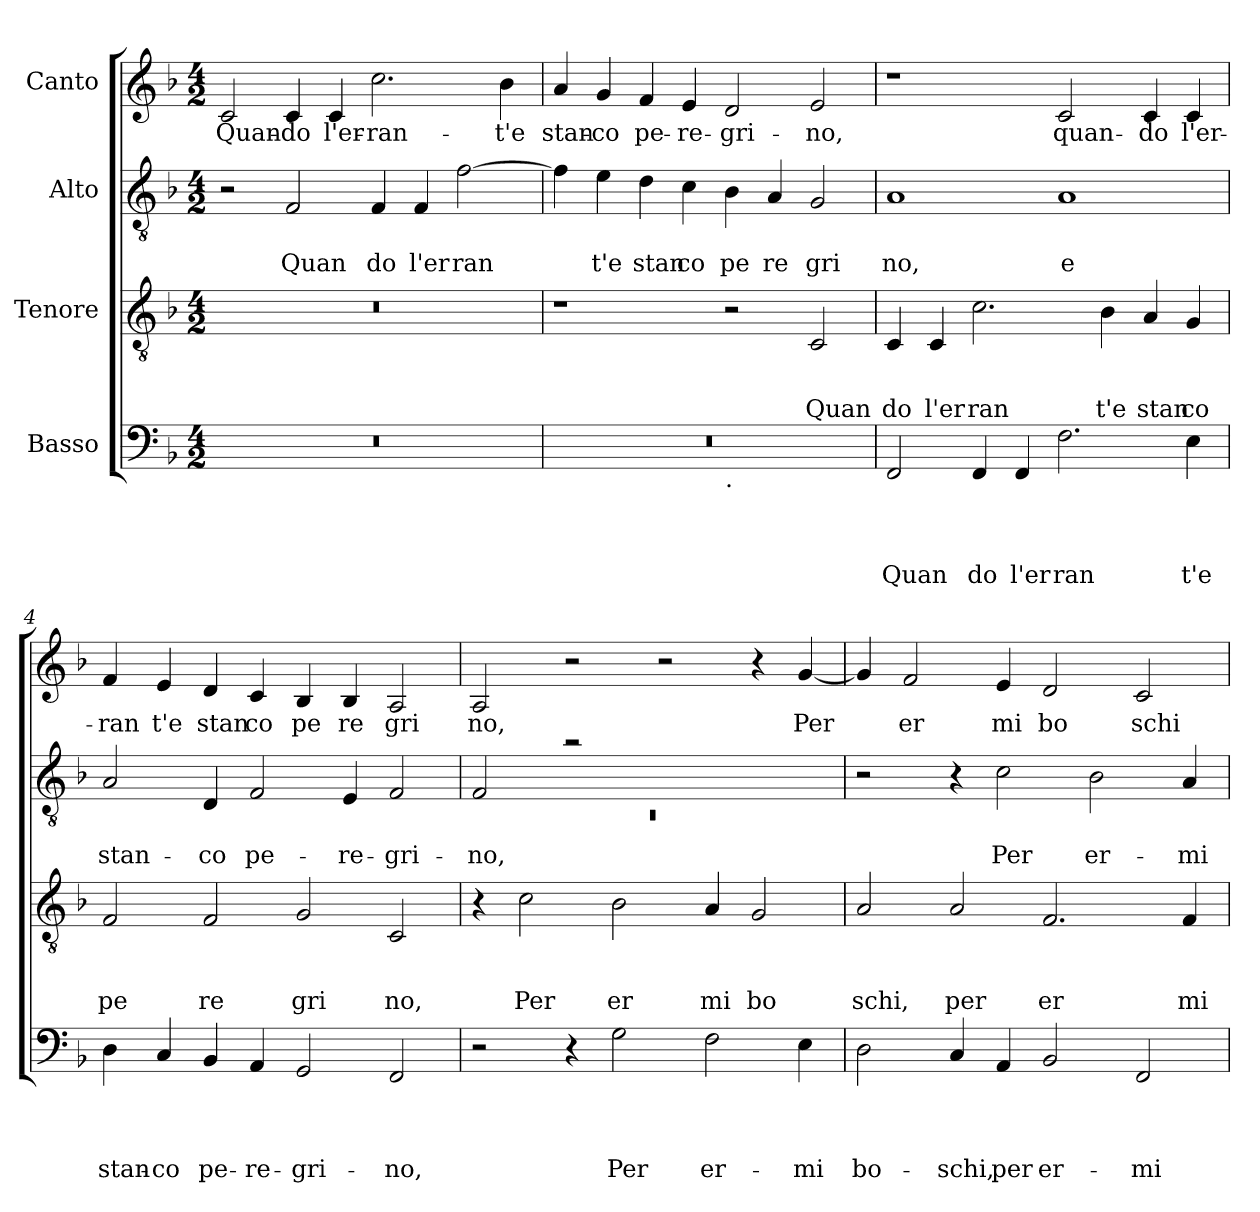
**kern	**text	**text	**text	**text	**kern	**text	**text	**text	**kern	**text	**text	**kern	**text
*part4	*part4	*part4	*part4	*part4	*part3	*part3	*part3	*part3	*part2	*part2	*part2	*part1	*part1
*staff4	*staff4	*staff4	*staff4	*staff4	*staff3	*staff3	*staff3	*staff3	*staff2	*staff2	*staff2	*staff1	*staff1
*I"Basso	*	*	*	*	*I"Tenore	*	*	*	*I"Alto	*	*	*I"Canto	*
*clefF4	*	*	*	*	*clefGv2	*	*	*	*clefGv2	*	*	*clefG2	*
*k[b-]	*	*	*	*	*k[b-]	*	*	*	*k[b-]	*	*	*k[b-]	*
*F:	*	*	*	*	*F:	*	*	*	*F:	*	*	*F:	*
*M4/2	*	*	*	*	*M4/2	*	*	*	*M4/2	*	*	*M4/2	*
=1	=1	=1	=1	=1	=1	=1	=1	=1	=1	=1	=1	=1	=1
!	!	!	!	!	!	!	!	!	!	!	!	!	!LO:LY:b
0r	.	.	.	.	0r	.	.	.	2r	.	.	2c/	Quan-
!	!	!	!	!	!	!	!	!	!	!	!LO:LY:b	!	!LO:LY:b
.	.	.	.	.	.	.	.	.	2F/	.	Quan	4c/	-do
!	!	!	!	!	!	!	!	!	!	!	!	!	!LO:LY:b
.	.	.	.	.	.	.	.	.	.	.	.	4c/	l'er-
!	!	!	!	!	!	!	!	!	!	!	!LO:LY:b	!	!LO:LY:b
.	.	.	.	.	.	.	.	.	4F/	.	do	2.cc\	-ran-
!	!	!	!	!	!	!	!	!	!	!	!LO:LY:b	!	!
.	.	.	.	.	.	.	.	.	4F/	.	l'er	.	.
!	!	!	!	!	!	!	!	!	!	!	!LO:LY:b	!	!
.	.	.	.	.	.	.	.	.	[>2f\	.	ran	.	.
!	!	!	!	!	!	!	!	!	!	!	!	!	!LO:LY:b
.	.	.	.	.	.	.	.	.	.	.	.	4b-\	-t'e
=2	=2	=2	=2	=2	=2	=2	=2	=2	=2	=2	=2	=2	=2
!	!	!	!	!	!	!	!	!	!	!	!	!	!LO:LY:b
*^	*	*	*	*	*	*	*	*	*	*	*	*	*
0r	1ryy	.	.	.	.	1r	.	.	.	4f\]	.	.	4a/	stan-
!	!	!	!	!	!	!	!	!	!	!	!	!LO:LY:b	!	!LO:LY:b
.	.	.	.	.	.	.	.	.	.	4e\	.	t'e	4g/	-co
!	!	!	!	!	!	!	!	!	!	!	!	!LO:LY:b	!	!LO:LY:b
.	.	.	.	.	.	.	.	.	.	4d\	.	stan	4f/	pe-
!	!	!	!	!	!	!	!	!	!	!	!	!LO:LY:b	!	!LO:LY:b
.	.	.	.	.	.	.	.	.	.	4c\	.	co	4e/	-re-
!	!LO:TX:b:t=.	!	!	!	!	!	!	!	!	!	!	!	!	!
!	!	!	!	!	!	!	!	!	!	!	!	!LO:LY:b	!	!LO:LY:b
.	1ryy	.	.	.	.	2r	.	.	.	4B-\	.	pe	2d/	-gri-
!	!	!	!	!	!	!	!	!	!	!	!	!LO:LY:b	!	!
.	.	.	.	.	.	.	.	.	.	4A/	.	re	.	.
!	!	!	!	!	!	!	!	!	!LO:LY:b	!	!	!LO:LY:b	!	!LO:LY:b
.	.	.	.	.	.	2C/	.	.	Quan	2G/	.	gri	2e/	-no,
=3	=3	=3	=3	=3	=3	=3	=3	=3	=3	=3	=3	=3	=3	=3
!	!	!	!	!	!LO:LY:b	!	!	!	!LO:LY:b	!	!	!LO:LY:b	!	!
*v	*v	*	*	*	*	*	*	*	*	*	*	*	*	*
2FF/	.	.	.	Quan	4C/	.	.	do	1A	.	no,	1r	.
!	!	!	!	!	!	!	!	!LO:LY:b	!	!	!	!	!
.	.	.	.	.	4C/	.	.	l'er	.	.	.	.	.
!	!	!	!	!LO:LY:b	!	!	!	!LO:LY:b	!	!	!	!	!
4FF/	.	.	.	do	2.c\	.	.	ran	.	.	.	.	.
!	!	!	!	!LO:LY:b	!	!	!	!	!	!	!	!	!
4FF/	.	.	.	l'er	.	.	.	.	.	.	.	.	.
!	!	!	!	!LO:LY:b	!	!	!	!	!	!	!LO:LY:b	!	!LO:LY:b
2.F\	.	.	.	ran	.	.	.	.	1A	.	e	2c/	quan-
!	!	!	!	!	!	!	!	!LO:LY:b	!	!	!	!	!
.	.	.	.	.	4B-\	.	.	t'e	.	.	.	.	.
!	!	!	!	!	!	!	!	!LO:LY:b	!	!	!	!	!LO:LY:b
.	.	.	.	.	4A/	.	.	stan	.	.	.	4c/	-do
!	!	!	!	!LO:LY:b	!	!	!	!LO:LY:b	!	!	!	!	!LO:LY:b
4E\	.	.	.	t'e	4G/	.	.	co	.	.	.	4c/	l'er-
!!LO:LB:g=z
=4	=4	=4	=4	=4	=4	=4	=4	=4	=4	=4	=4	=4	=4
!	!	!	!	!LO:LY:b	!	!	!	!LO:LY:b	!	!	!LO:LY:b	!	!LO:LY:b
4D\	.	.	.	stan-	2F/	.	.	pe	2A/	.	stan-	4f/	-ran
!	!	!	!	!LO:LY:b	!	!	!	!	!	!	!	!	!LO:LY:b
4C/	.	.	.	-co	.	.	.	.	.	.	.	4e/	t'e
!	!	!	!	!LO:LY:b	!	!	!	!LO:LY:b	!	!	!LO:LY:b	!	!LO:LY:b
4BB-/	.	.	.	pe-	2F/	.	.	re	4D/	.	-co	4d/	stan
!	!	!	!	!LO:LY:b	!	!	!	!	!	!	!LO:LY:b	!	!LO:LY:b
4AA/	.	.	.	-re-	.	.	.	.	2F/	.	pe-	4c/	co
!	!	!	!	!LO:LY:b	!	!	!	!LO:LY:b	!	!	!	!	!LO:LY:b
2GG/	.	.	.	-gri-	2G/	.	.	gri	.	.	.	4B-/	pe
!	!	!	!	!	!	!	!	!	!	!	!LO:LY:b	!	!LO:LY:b
.	.	.	.	.	.	.	.	.	4E/	.	-re-	4B-/	re
!	!	!	!	!LO:LY:b	!	!	!	!LO:LY:b	!	!	!LO:LY:b	!	!LO:LY:b
2FF/	.	.	.	-no,	2C/	.	.	no,	2F/	.	-gri-	2A/	gri
=5	=5	=5	=5	=5	=5	=5	=5	=5	=5	=5	=5	=5	=5
*	*	*	*	*	*	*	*	*	*^	*	*	*	*
!	!	!	!	!	!	!	!	!	!	!LO:N:vis=1	!	!LO:LY:b	!	!LO:LY:b
2r	.	.	.	.	4r	.	.	.	2F/	0rC	.	-no,	2A/	no,
!	!	!	!	!	!	!	!	!LO:LY:b	!	!	!	!	!	!
.	.	.	.	.	2c\	.	.	Per	.	.	.	.	.	.
4r	.	.	.	.	.	.	.	.	2ra	.	.	.	2r	.
!	!	!	!	!LO:LY:b	!	!	!	!LO:LY:b	!	!	!	!	!	!
2G\	.	.	.	Per	2B-\	.	.	er	.	.	.	.	.	.
.	.	.	.	.	.	.	.	.	1ryy	.	.	.	2r	.
!	!	!	!	!LO:LY:b	!	!	!	!LO:LY:b	!	!	!	!	!	!
2F\	.	.	.	er-	4A/	.	.	mi	.	.	.	.	.	.
!	!	!	!	!	!	!	!	!LO:LY:b	!	!	!	!	!	!
.	.	.	.	.	2G/	.	.	bo	.	.	.	.	4r	.
!	!	!	!	!LO:LY:b	!	!	!	!	!	!	!	!	!	!LO:LY:b
4E\	.	.	.	-mi	.	.	.	.	.	.	.	.	[<4g/	Per
*	*	*	*	*	*	*	*	*	*v	*v	*	*	*	*
=6	=6	=6	=6	=6	=6	=6	=6	=6	=6	=6	=6	=6	=6
!	!	!	!	!LO:LY:b	!	!	!	!LO:LY:b	!	!	!	!	!
2D\	.	.	.	bo-	2A/	.	.	schi,	2r	.	.	4g/]	.
!	!	!	!	!	!	!	!	!	!	!	!	!	!LO:LY:b
.	.	.	.	.	.	.	.	.	.	.	.	2f/	er
!	!	!	!	!LO:LY:b	!	!	!	!LO:LY:b	!	!	!	!	!
4C/	.	.	.	-schi,	2A/	.	.	per	4r	.	.	.	.
!	!	!	!	!LO:LY:b	!	!	!	!	!	!	!LO:LY:b	!	!LO:LY:b
4AA/	.	.	.	per	.	.	.	.	2c\	.	Per	4e/	mi
!	!	!	!	!LO:LY:b	!	!	!	!LO:LY:b	!	!	!	!	!LO:LY:b
2BB-/	.	.	.	er-	2.F/	.	.	er	.	.	.	2d/	bo
!	!	!	!	!	!	!	!	!	!	!	!LO:LY:b	!	!
.	.	.	.	.	.	.	.	.	2B-\	.	er-	.	.
!	!	!	!	!LO:LY:b	!	!	!	!	!	!	!	!	!LO:LY:b
2FF/	.	.	.	-mi	.	.	.	.	.	.	.	2c/	schi
!	!	!	!	!	!	!	!	!LO:LY:b	!	!	!LO:LY:b	!	!
.	.	.	.	.	4F/	.	.	mi	4A/	.	-mi	.	.
=	=	=	=	=	=	=	=	=	=	=	=	=	=
*-	*-	*-	*-	*-	*-	*-	*-	*-	*-	*-	*-	*-	*-
